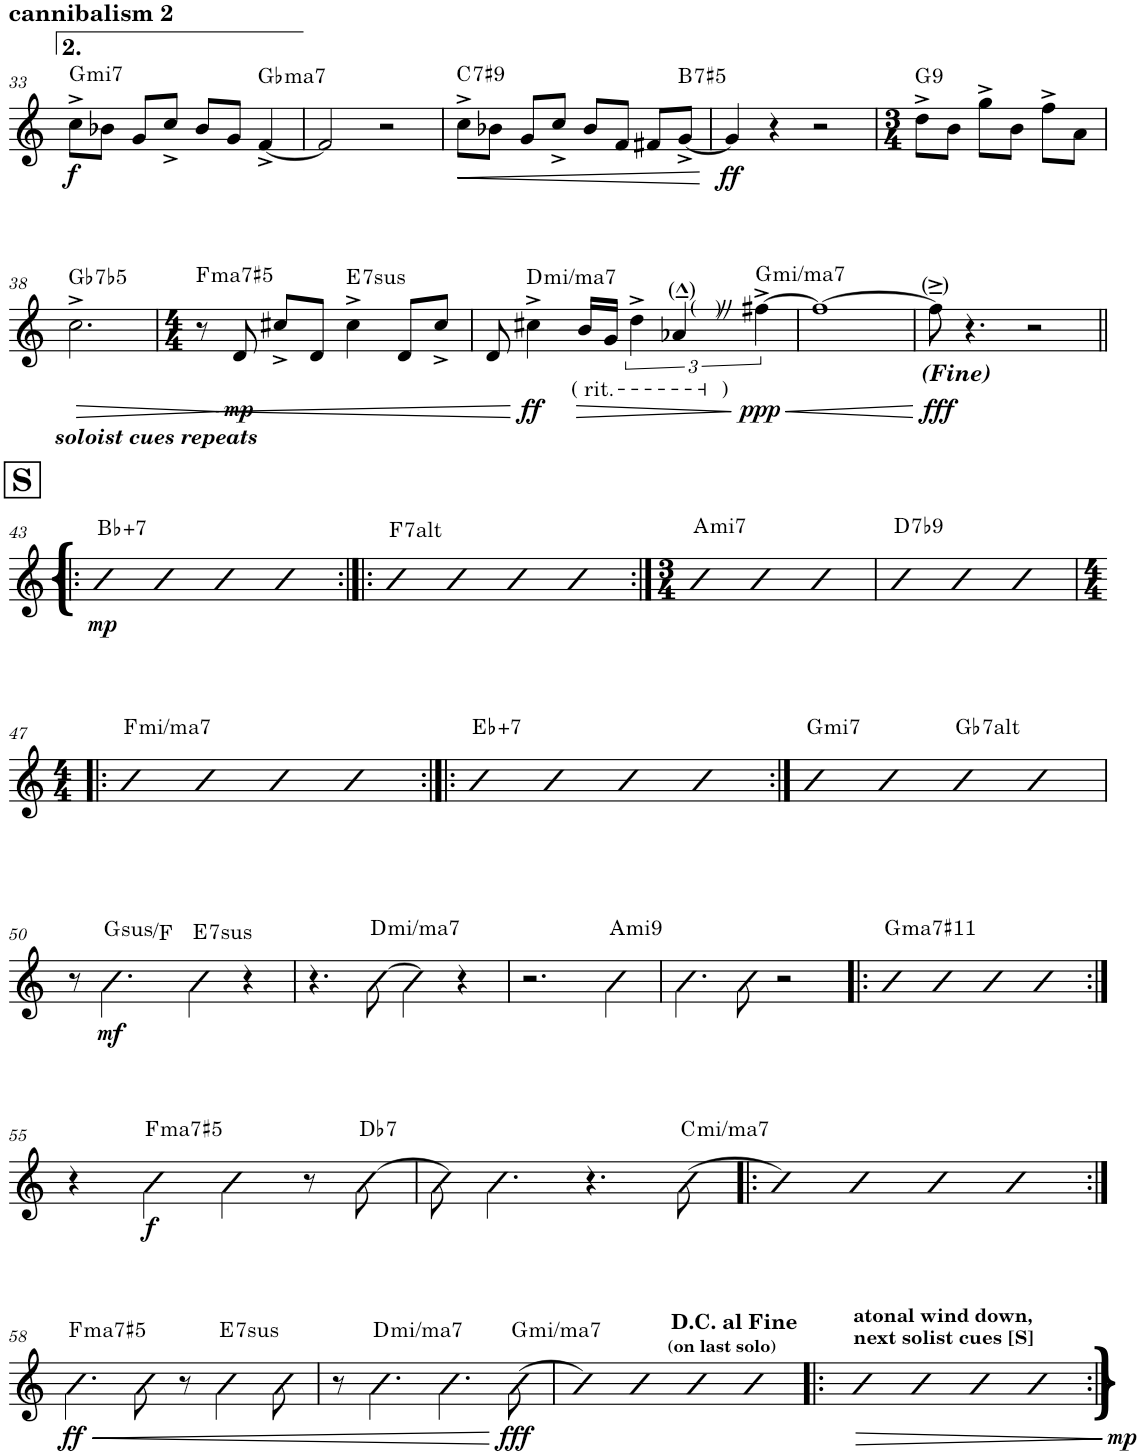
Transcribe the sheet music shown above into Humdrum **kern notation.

**kern	**dynam	**harte
*part1	*part1	*part1
*staff1	*staff1	*
*I"Piano	*	*
*I'Pno.	*	*
!!LO:PB:g=z
*clefG2	*	*
*k[]	*	*
*M4/4	*	*
=33	=33	=33
!	!LO:DY:b	!LO:H:kt=mi7
8cc^\L	f	G:min7
8b-X\J	.	.
8g/L	.	.
8cc^/J	.	.
8b-/L	.	.
8g/J	.	.
!	!	!LO:H:kt=ma7
[4f^/	.	Gb:maj7
=34	=34	=34
2f/]	.	.
2r	.	.
=35	=35	=35
!	!LO:HP:b	!LO:H:kt=7
8cc^\L	<	C:7(#9)
8b-X\J	.	.
8g/L	.	.
8cc^/J	.	.
8b-/L	.	.
8f/J	.	.
8f#X/L	.	.
!	!	!LO:H:kt=7
[8g^/J	.	B:(3,#5,b7)
.	[	.
=36	=36	=36
!	!LO:DY:b	!
4g/]	ff	.
4r	.	.
2r	.	.
=37	=37	=37
*M3/4	*	*
!	!	!LO:H:kt=9
8dd^\L	.	G:9
8b\J	.	.
8gg^\L	.	.
8b\J	.	.
8ff^\L	.	.
8a\J	.	.
!!LO:LB:g=z
=38	=38	=38
!	!LO:HP:b	!LO:H:kt=7
2.cc^\	>	Gb:(3,b5,b7)
=39	=39	=39
*M4/4	*	*
!	!	!LO:H:kt=ma7
8r	.	F:(3,#5,7)
!	!LO:HP:n=1:b	!
!	!LO:DY:n=1:b	!
8d/	] < mp	.
8cc#X^/L	.	.
8d/J	.	.
!	!	!LO:H:kt=7sus
4cc#^\	.	E:sus4(7)
8d/L	.	.
8cc#^/J	.	.
=40	=40	=40
8d/	.	.
!	!LO:HP:n=1:b	!
!	!LO:DY:n=1:b	!LO:H:kt=mima7
4cc#X^\	[ > ff	D:minmaj7
!LO:TX:b:t=( rit.	!	!
16b/LL	.	.
16g/JJ	.	.
6dd^\	.	.
!LO:TX:a:t=(  )	!	!
!LO:TX:a:t=(   )	!	!
6a-X^^~Z/	.	.
!LO:TX:b:t=)	!	!
!	!LO:HP:n=1:b	!
!	!LO:DY:n=2:b	!LO:H:kt=mima7
[6ff#X^\	] < ppp	G:minmaj7
=41	=41	=41
1ff#_	.	.
.	[	.
=42	=42	=42
!LO:TX:b:Bi:t=(Fine)	!	!
!LO:TX:a:t=(  )	!	!
!	!LO:DY:b	!
8ff#~^\]	fff	.
4.r	.	.
2r	.	.
!!LO:LB:g=z
!!LO:REH:place=s1:a:B:cj:fs=15:t=S
=43!|:	=43!|:	=43!|:
!LO:TX:a:Bi:t=soloist cues repeats	!	!
!LO:TX:a:t={	!	!
!	!LO:DY:b	!LO:H:kt=7
4b	mp	Bb:aug(b7)
4b	.	.
4b	.	.
4b	.	.
=44:|!|:	=44:|!|:	=44:|!|:
!	!	!LO:H:kt=7
4b	.	F:(3,b5,#5,b7,b9,#9)
4b	.	.
4b	.	.
4b	.	.
=45:|!	=45:|!	=45:|!
*M3/4	*	*
!	!	!LO:H:kt=mi7
4b	.	A:min7
4b	.	.
4b	.	.
=46	=46	=46
!	!	!LO:H:kt=7
4b	.	D:7(b9)
4b	.	.
4b	.	.
!!LO:LB:g=z
=47!|:	=47!|:	=47!|:
*M4/4	*	*
!	!	!LO:H:kt=mima7
4b	.	F:minmaj7
4b	.	.
4b	.	.
4b	.	.
=48:|!|:	=48:|!|:	=48:|!|:
!	!	!LO:H:kt=7
4b	.	Eb:aug(b7)
4b	.	.
4b	.	.
4b	.	.
=49:|!	=49:|!	=49:|!
!	!	!LO:H:kt=mi7
4b	.	G:min7
4b	.	.
!	!	!LO:H:kt=7
4b	.	Gb:(3,b5,#5,b7,b9,#9)
4b	.	.
!!LO:LB:g=z
=50	=50	=50
8r	.	.
!	!LO:DY:b	!LO:H:kt=sus
4.b\	mf	G:sus4/b7
!	!	!LO:H:kt=7sus
4b\	.	E:sus4(7)
4r	.	.
=51	=51	=51
4.r	.	.
!	!	!LO:H:kt=mima7
[8b\	.	D:minmaj7
4b\]	.	.
4r	.	.
=52	=52	=52
2.r	.	.
!	!	!LO:H:kt=mi9
4b\	.	A:min9
=53	=53	=53
4.b\	.	.
8b\	.	.
2r	.	.
=54!|:	=54!|:	=54!|:
!	!	!LO:H:kt=ma7
4b	.	G:maj7(#11)
4b	.	.
4b	.	.
4b	.	.
!!LO:LB:g=z
=55:|!	=55:|!	=55:|!
4r	.	.
!	!LO:DY:b	!LO:H:kt=ma7
4b\	f	F:(3,#5,7)
4b\	.	.
8r	.	.
!	!	!LO:H:kt=7
[8b\	.	Db:7
=56	=56	=56
8b\]	.	.
4.b\	.	.
4.r	.	.
!	!	!LO:H:kt=mima7
(8b\	.	C:minmaj7
=57!|:	=57!|:	=57!|:
4b)	.	.
4b	.	.
4b	.	.
4b	.	.
!!LO:LB:g=z
=58:|!	=58:|!	=58:|!
!	!LO:HP:b	!
!	!LO:DY:n=1:b	!LO:H:kt=ma7
4.b\	< ff	F:(3,#5,7)
8b\	.	.
8r	.	.
!	!	!LO:H:kt=7sus
4b\	.	E:sus4(7)
8b\	.	.
=59	=59	=59
8r	.	.
!	!	!LO:H:kt=mima7
4.b\	.	D:minmaj7
4.b\	.	.
!	!LO:DY:n=1:b	!LO:H:kt=mima7
(8b\	[ fff	G:minmaj7
=60	=60	=60
4b)	.	.
4b	.	.
4b	.	.
!LO:TX:a:B:t=(on last solo)	!	!
4dd	.	.
!LO:TX:a:t=<b><font size="10"/>D.C. al Fine</b>	!	!
=61!|:	=61!|:	=61!|:
!LO:TX:a:B:t=atonal wind down,	!	!
!LO:TX:a:t=next solist cues [S]	!	!
!	!LO:HP:b	!
4cc	>	.
4b	.	.
4b	.	.
!LO:TX:a:t=}	!	!
!	!LO:DY:n=1:b	!
4b	] mp	.
=:|!	=:|!	=:|!
*-	*-	*-
